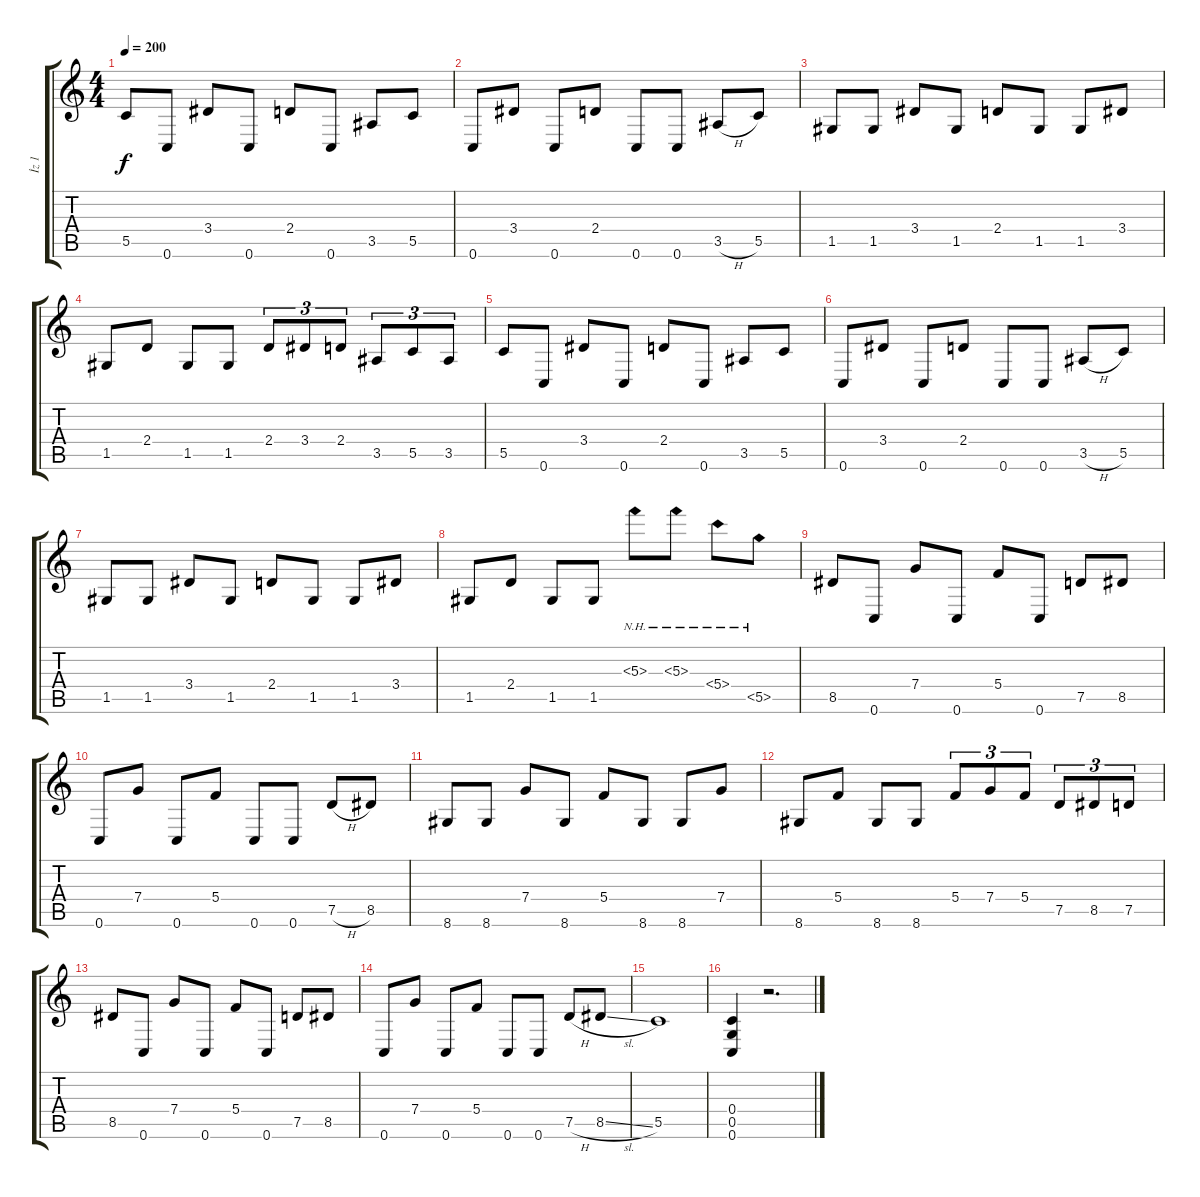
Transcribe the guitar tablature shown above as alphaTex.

\track ("İz 1" "İz 1") {instrument distortionguitar}
\staff {score tabs}
\tuning (D4 A3 F3 C3 G2 C2) {hide}
\ts (4 4)
\tempo 200
\clef g2
\ks c
5.5.8{dy f} 0.6.8 3.4.8 0.6.8 2.4.8 0.6.8 3.5.8 5.5.8 |
0.6.8 3.4.8 0.6.8 2.4.8 0.6.8 0.6.8 3.5{h}.8 5.5.8 |
1.5.8 1.5.8 3.4.8 1.5.8 2.4.8 1.5.8 1.5.8 3.4.8 |
1.5.8 2.4.8 1.5.8 1.5.8 2.4.8{tu (3 2)} 3.4.8{tu (3 2)} 2.4.8{tu (3 2)} 3.5.8{tu (3 2)} 5.5.8{tu (3 2)} 3.5.8{tu (3 2)} |
5.5.8 0.6.8 3.4.8 0.6.8 2.4.8 0.6.8 3.5.8 5.5.8 |
0.6.8 3.4.8 0.6.8 2.4.8 0.6.8 0.6.8 3.5{h}.8 5.5.8 |
1.5.8 1.5.8 3.4.8 1.5.8 2.4.8 1.5.8 1.5.8 3.4.8 |
1.5.8 2.4.8 1.5.8 1.5.8 5.3{nh}.8 5.3{nh}.8 5.4{nh}.8 5.5{nh}.8 |
8.5.8 0.6.8 7.4.8 0.6.8 5.4.8 0.6.8 7.5.8 8.5.8 |
0.6.8 7.4.8 0.6.8 5.4.8 0.6.8 0.6.8 7.5{h}.8 8.5.8 |
8.6.8 8.6.8 7.4.8 8.6.8 5.4.8 8.6.8 8.6.8 7.4.8 |
8.6.8 5.4.8 8.6.8 8.6.8 5.4.8{tu (3 2)} 7.4.8{tu (3 2)} 5.4.8{tu (3 2)} 7.5.8{tu (3 2)} 8.5.8{tu (3 2)} 7.5.8{tu (3 2)} |
8.5.8 0.6.8 7.4.8 0.6.8 5.4.8 0.6.8 7.5.8 8.5.8 |
0.6.8 7.4.8 0.6.8 5.4.8 0.6.8 0.6.8 7.5{h}.8 8.5{sl}.8 |
5.5.1 |
(0.4 0.5 0.6).4 r.2{d}
